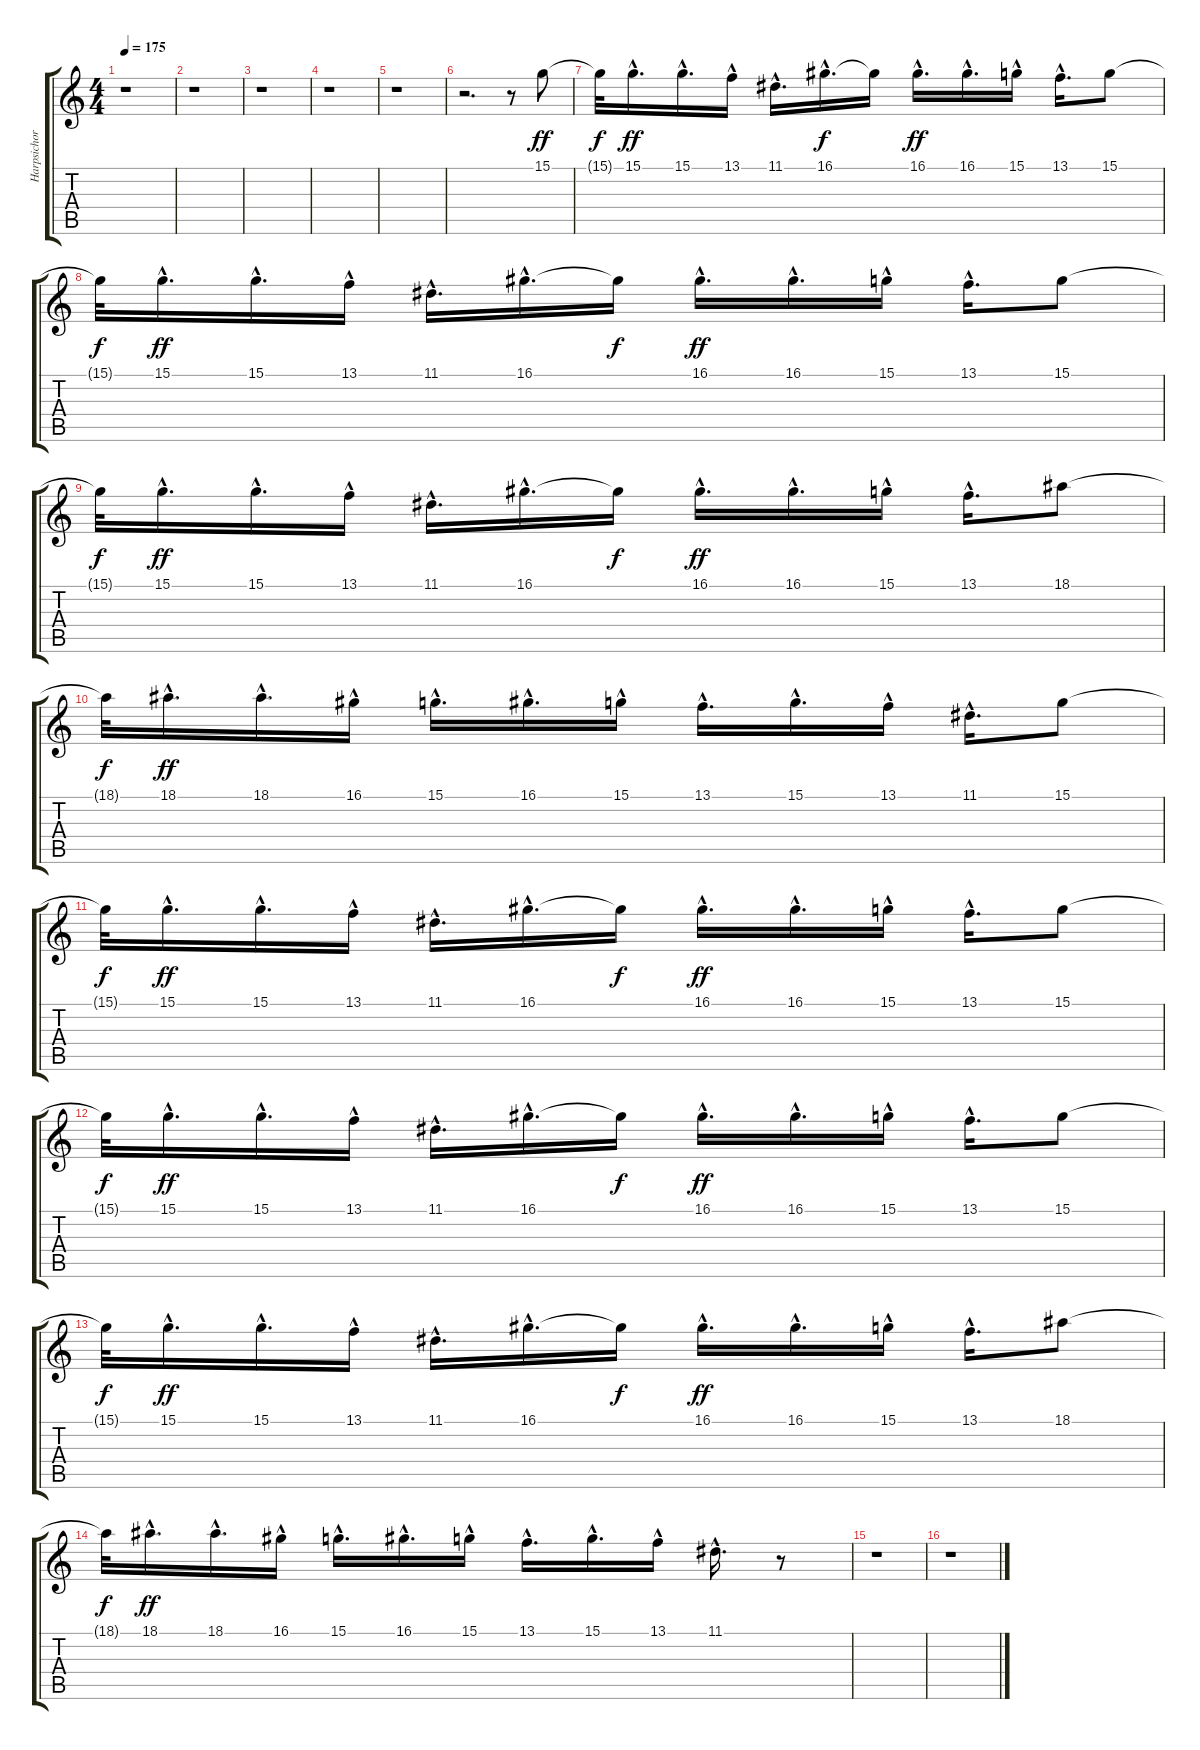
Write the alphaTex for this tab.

\track ("Harpsichord" "Harpsichor") {instrument harpsichord}
\staff {score tabs}
\tuning (E4 B3 G3 D3 A2 E2) {hide}
\ts (4 4)
\tempo 175
\clef g2
\ks c
r.1{dy ff} |
r.1 |
r.1 |
r.1 |
r.1 |
r.2{d} r.8 15.1.8 |
15.1{t}.32{dy f} 15.1{hac}.16{d dy ff} 15.1{hac}.16{d} 13.1{hac}.16 11.1{hac}.16{d} 16.1{hac}.16{d dy f} 16.1{t}.16 16.1{hac}.16{d dy ff} 16.1{hac}.16{d} 15.1{hac}.16 13.1{hac}.16{d} 15.1.8 |
15.1{t}.32{dy f} 15.1{hac}.16{d dy ff} 15.1{hac}.16{d} 13.1{hac}.16 11.1{hac}.16{d} 16.1{hac}.16{d} 16.1{t}.16{dy f} 16.1{hac}.16{d dy ff} 16.1{hac}.16{d} 15.1{hac}.16 13.1{hac}.16{d} 15.1.8 |
15.1{t}.32{dy f} 15.1{hac}.16{d dy ff} 15.1{hac}.16{d} 13.1{hac}.16 11.1{hac}.16{d} 16.1{hac}.16{d} 16.1{t}.16{dy f} 16.1{hac}.16{d dy ff} 16.1{hac}.16{d} 15.1{hac}.16 13.1{hac}.16{d} 18.1.8 |
18.1{t}.32{dy f} 18.1{hac}.16{d dy ff} 18.1{hac}.16{d} 16.1{hac}.16 15.1{hac}.16{d} 16.1{hac}.16{d} 15.1{hac}.16 13.1{hac}.16{d} 15.1{hac}.16{d} 13.1{hac}.16 11.1{hac}.16{d} 15.1.8 |
15.1{t}.32{dy f} 15.1{hac}.16{d dy ff} 15.1{hac}.16{d} 13.1{hac}.16 11.1{hac}.16{d} 16.1{hac}.16{d} 16.1{t}.16{dy f} 16.1{hac}.16{d dy ff} 16.1{hac}.16{d} 15.1{hac}.16 13.1{hac}.16{d} 15.1.8 |
15.1{t}.32{dy f} 15.1{hac}.16{d dy ff} 15.1{hac}.16{d} 13.1{hac}.16 11.1{hac}.16{d} 16.1{hac}.16{d} 16.1{t}.16{dy f} 16.1{hac}.16{d dy ff} 16.1{hac}.16{d} 15.1{hac}.16 13.1{hac}.16{d} 15.1.8 |
15.1{t}.32{dy f} 15.1{hac}.16{d dy ff} 15.1{hac}.16{d} 13.1{hac}.16 11.1{hac}.16{d} 16.1{hac}.16{d} 16.1{t}.16{dy f} 16.1{hac}.16{d dy ff} 16.1{hac}.16{d} 15.1{hac}.16 13.1{hac}.16{d} 18.1.8 |
18.1{t}.32{dy f} 18.1{hac}.16{d dy ff} 18.1{hac}.16{d} 16.1{hac}.16 15.1{hac}.16{d} 16.1{hac}.16{d} 15.1{hac}.16 13.1{hac}.16{d} 15.1{hac}.16{d} 13.1{hac}.16 11.1{hac}.16{d} r.8 |
r.1 |
r.1
